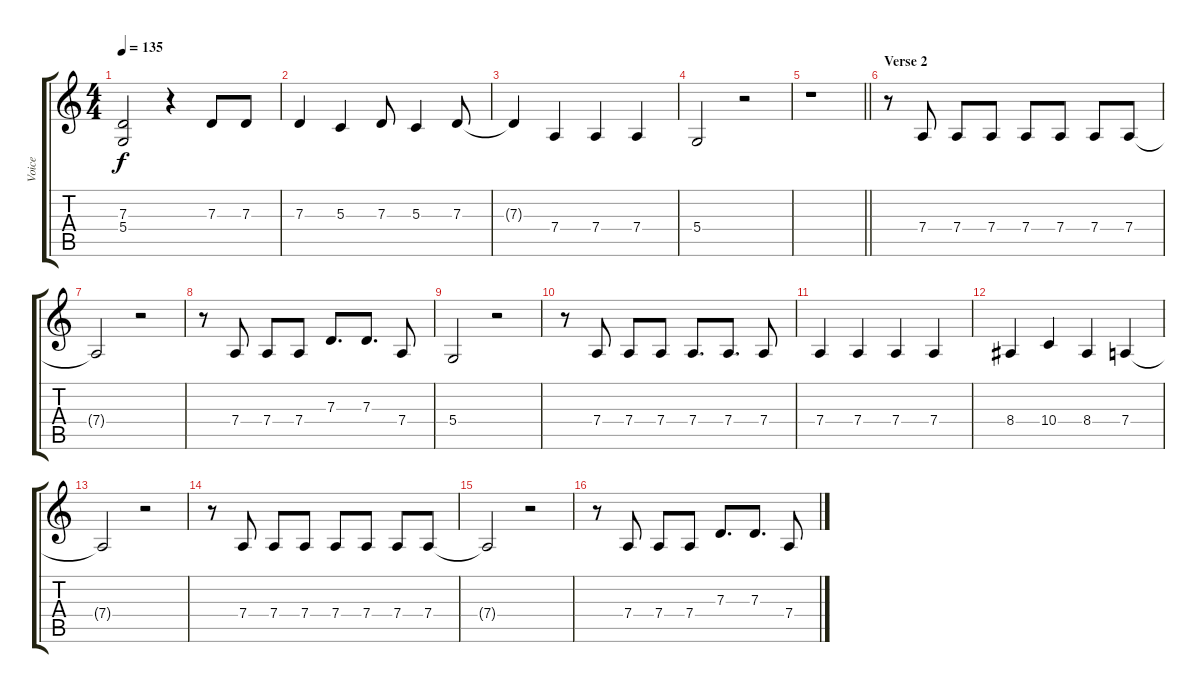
\track ("Voice" "Voice") {instrument viola}
\staff {score tabs}
\tuning (E4 B3 G3 D3 A2 E2) {hide}
\ts (4 4)
\tempo 135
\clef g2
\ks c
(7.3{t} 5.4{t}).2{dy f} r.4 7.3.8 7.3.8 |
7.3.4 5.3.4 7.3.8 5.3.4 7.3.8 |
7.3{t}.4 7.4.4 7.4.4 7.4.4 |
5.4.2 r.2 |
\barLineRight lightlight
r.1 |
\section ("" "Verse 2")
r.8 7.4.8 7.4.8 7.4.8 7.4.8 7.4.8 7.4.8 7.4.8 |
7.4{t}.2 r.2 |
r.8 7.4.8 7.4.8 7.4.8 7.3.8{d} 7.3.8{d} 7.4.8 |
5.4.2 r.2 |
r.8 7.4.8 7.4.8 7.4.8 7.4.8{d} 7.4.8{d} 7.4.8 |
7.4.4 7.4.4 7.4.4 7.4.4 |
8.4.4 10.4.4 8.4.4 7.4.4 |
7.4{t}.2 r.2 |
r.8 7.4.8 7.4.8 7.4.8 7.4.8 7.4.8 7.4.8 7.4.8 |
7.4{t}.2 r.2 |
r.8 7.4.8 7.4.8 7.4.8 7.3.8{d} 7.3.8{d} 7.4.8
